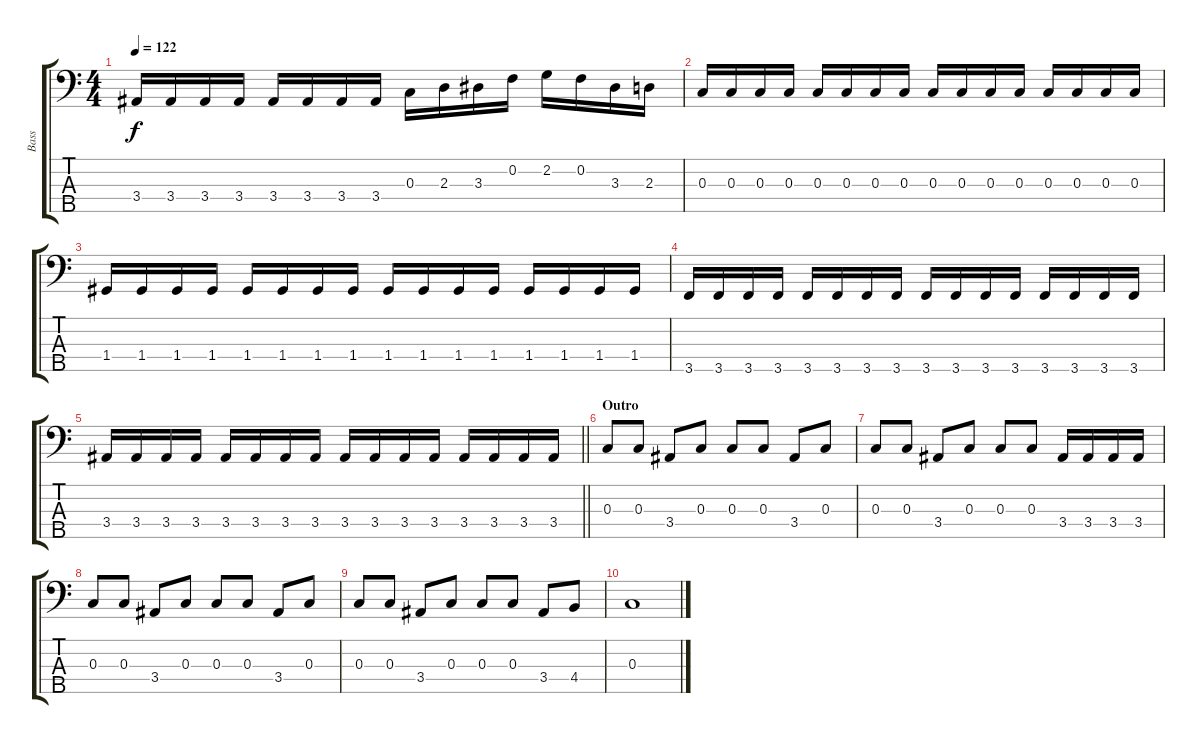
\track ("Bass" "Bass") {instrument electricbassfinger}
\staff {score tabs}
\tuning (A2 F2 C2 G1 D1) {hide}
\ts (4 4)
\tempo 122
\clef f4
\ks c
3.4.16{dy f} 3.4.16 3.4.16 3.4.16 3.4.16 3.4.16 3.4.16 3.4.16 0.3.16 2.3.16 3.3.16 0.2.16 2.2.16 0.2.16 3.3.16 2.3.16 |
0.3.16 0.3.16 0.3.16 0.3.16 0.3.16 0.3.16 0.3.16 0.3.16 0.3.16 0.3.16 0.3.16 0.3.16 0.3.16 0.3.16 0.3.16 0.3.16 |
1.4.16 1.4.16 1.4.16 1.4.16 1.4.16 1.4.16 1.4.16 1.4.16 1.4.16 1.4.16 1.4.16 1.4.16 1.4.16 1.4.16 1.4.16 1.4.16 |
3.5.16 3.5.16 3.5.16 3.5.16 3.5.16 3.5.16 3.5.16 3.5.16 3.5.16 3.5.16 3.5.16 3.5.16 3.5.16 3.5.16 3.5.16 3.5.16 |
\barLineRight lightlight
3.4.16 3.4.16 3.4.16 3.4.16 3.4.16 3.4.16 3.4.16 3.4.16 3.4.16 3.4.16 3.4.16 3.4.16 3.4.16 3.4.16 3.4.16 3.4.16 |
\section ("" "Outro")
0.3.8 0.3.8 3.4.8 0.3.8 0.3.8 0.3.8 3.4.8 0.3.8 |
0.3.8 0.3.8 3.4.8 0.3.8 0.3.8 0.3.8 3.4.16 3.4.16 3.4.16 3.4.16 |
0.3.8 0.3.8 3.4.8 0.3.8 0.3.8 0.3.8 3.4.8 0.3.8 |
0.3.8 0.3.8 3.4.8 0.3.8 0.3.8 0.3.8 3.4.8 4.4.8 |
0.3.1
